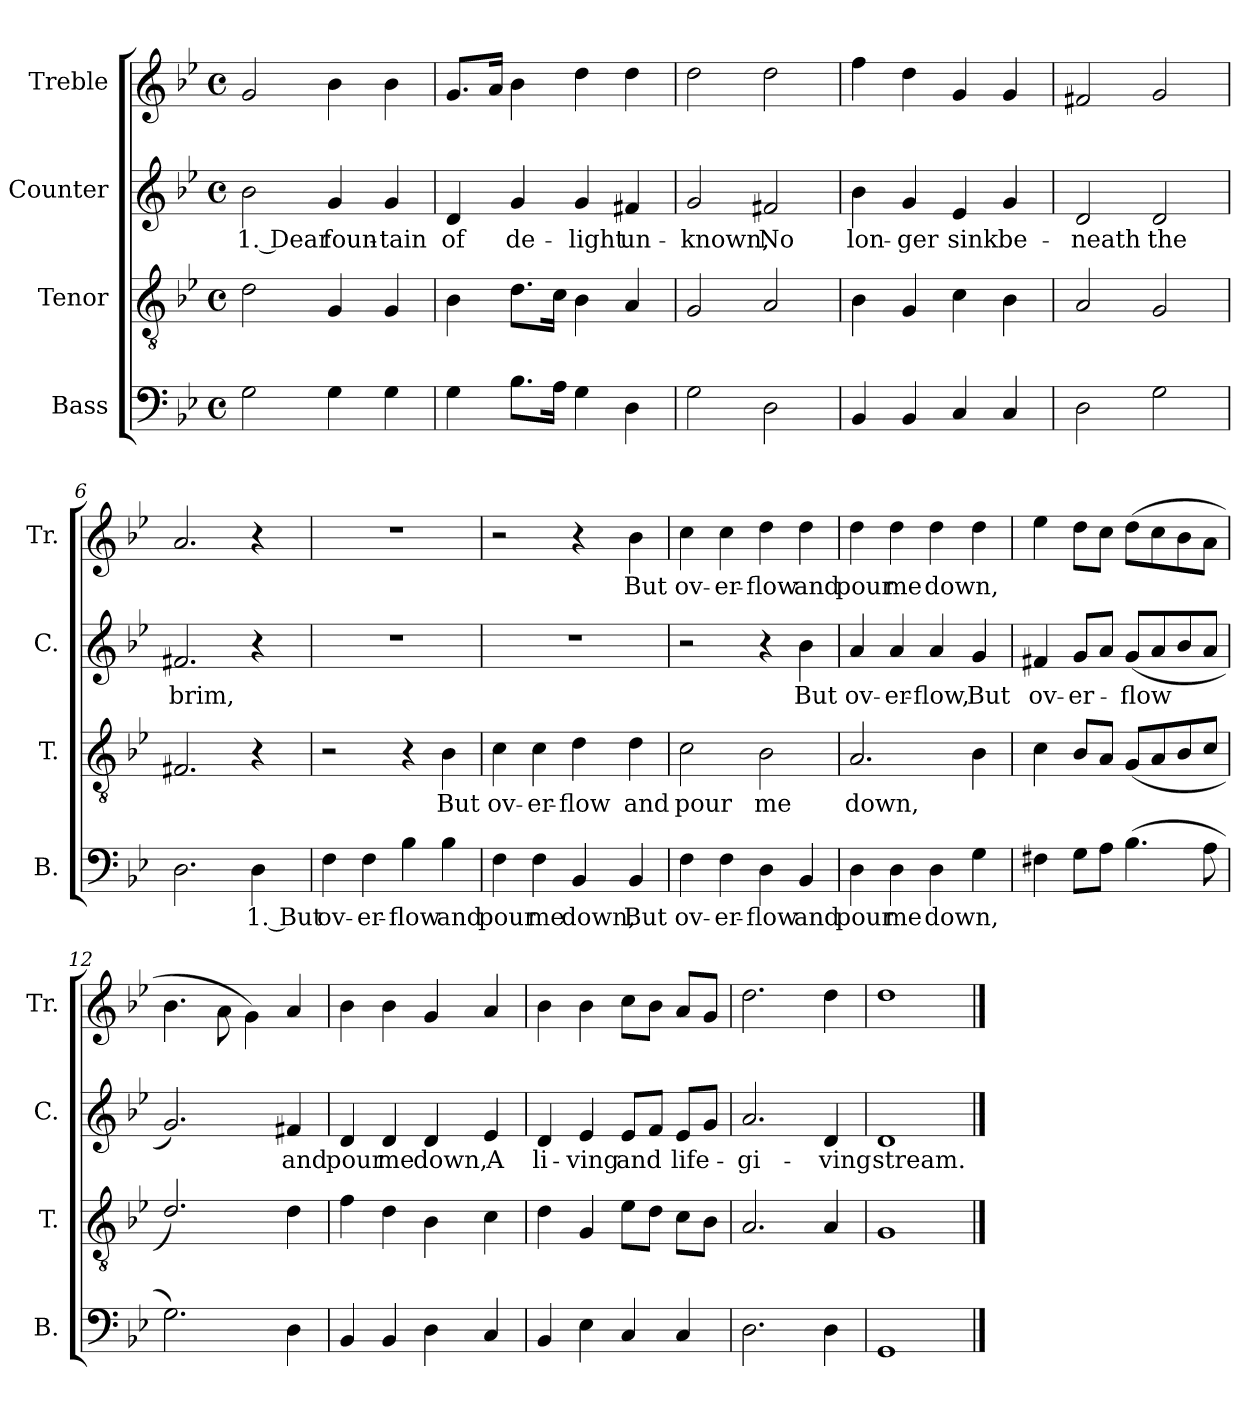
**kern	**text	**kern	**text	**kern	**text	**kern	**text
*part4	*part4	*part3	*part3	*part2	*part2	*part1	*part1
*staff4	*staff4	*staff3	*staff3	*staff2	*staff2	*staff1	*staff1
*I"Bass	*	*I"Tenor	*	*I"Counter	*	*I"Treble	*
*I'B.	*	*I'T.	*	*I'C.	*	*I'Tr.	*
*clefF4	*	*clefGv2	*	*clefG2	*	*clefG2	*
*k[b-e-]	*	*k[b-e-]	*	*k[b-e-]	*	*k[b-e-]	*
*M4/4	*	*M4/4	*	*M4/4	*	*M4/4	*
*met(c)	*	*met(c)	*	*met(c)	*	*met(c)	*
=1	=1	=1	=1	=1	=1	=1	=1
2G\	.	2d\	.	2b-\	1. Dear	2g/	.
4G\	.	4G/	.	4g/	foun-	4b-\	.
4G\	.	4G/	.	4g/	-tain	4b-\	.
=2	=2	=2	=2	=2	=2	=2	=2
4G\	.	4B-\	.	4d/	of	8.g/L	.
.	.	.	.	.	.	16a/Jk	.
8.B-\L	.	8.d\L	.	4g/	de-	4b-\	.
16A\Jk	.	16c\Jk	.	.	.	.	.
4G\	.	4B-\	.	4g/	-light	4dd\	.
4D\	.	4A/	.	4f#X/	un-	4dd\	.
=3	=3	=3	=3	=3	=3	=3	=3
2G\	.	2G/	.	2g/	-known,	2dd\	.
2D\	.	2A/	.	2f#X/	No	2dd\	.
=4	=4	=4	=4	=4	=4	=4	=4
4BB-/	.	4B-\	.	4b-\	lon-	4ff\	.
4BB-/	.	4G/	.	4g/	-ger	4dd\	.
4C/	.	4c\	.	4e-/	sink	4g/	.
4C/	.	4B-\	.	4g/	be-	4g/	.
=5	=5	=5	=5	=5	=5	=5	=5
2D\	.	2A/	.	2d/	-neath	2f#X/	.
2G\	.	2G/	.	2d/	the	2g/	.
=6	=6	=6	=6	=6	=6	=6	=6
2.D\	.	2.F#X/	.	2.f#X/	brim,	2.a/	.
4D\	1. But	4r	.	4r	.	4r	.
=7	=7	=7	=7	=7	=7	=7	=7
4F\	ov-	2r	.	1r	.	1r	.
4F\	-er-	.	.	.	.	.	.
4B-\	-flow	4r	.	.	.	.	.
4B-\	and	4B-\	But	.	.	.	.
=8	=8	=8	=8	=8	=8	=8	=8
4F\	pour	4c\	ov-	1r	.	2r	.
4F\	me	4c\	-er-	.	.	.	.
4BB-/	down,	4d\	-flow	.	.	4r	.
4BB-/	But	4d\	and	.	.	4b-\	But
=9	=9	=9	=9	=9	=9	=9	=9
4F\	ov-	2c\	pour	2r	.	4cc\	ov-
4F\	-er-	.	.	.	.	4cc\	-er-
4D\	-flow	2B-\	me	4r	.	4dd\	-flow
4BB-/	and	.	.	4b-\	But	4dd\	and
=10	=10	=10	=10	=10	=10	=10	=10
4D\	pour	2.A/	down,	4a/	ov-	4dd\	pour
4D\	me	.	.	4a/	-er-	4dd\	me
4D\	down,	.	.	4a/	-flow,	4dd\	down,
4G\	.	4B-\	.	4g/	But	4dd\	.
=11	=11	=11	=11	=11	=11	=11	=11
4F#X\	.	4c\	.	4f#X/	ov-	4ee-\	.
8G\L	.	8B-/L	.	8g/L	-er-	8dd\L	.
8A\J	.	8A/J	.	8a/J	.	8cc\J	.
(4.B-\	.	(8G/L	.	(8g/L	-flow	(8dd\L	.
.	.	8A/	.	8a/	.	8cc\	.
.	.	8B-/	.	8b-/	.	8b-\	.
8A\	.	8c/J	.	8a/J	.	8a\J	.
=12	=12	=12	=12	=12	=12	=12	=12
2.G\)	.	2.d/)	.	2.g/)	.	4.b-\	.
.	.	.	.	.	.	8a\	.
.	.	.	.	.	.	4g\)	.
4D\	.	4d\	.	4f#X/	and	4a/	.
=13	=13	=13	=13	=13	=13	=13	=13
4BB-/	.	4f\	.	4d/	pour	4b-\	.
4BB-/	.	4d\	.	4d/	me	4b-\	.
4D\	.	4B-\	.	4d/	down,	4g/	.
4C/	.	4c\	.	4e-/	A	4a/	.
=14	=14	=14	=14	=14	=14	=14	=14
4BB-/	.	4d\	.	4d/	li-	4b-\	.
4E-\	.	4G/	.	4e-/	-ving	4b-\	.
4C/	.	8e-\L	.	8e-/L	and	8cc\L	.
.	.	8d\J	.	8f/J	.	8b-\J	.
4C/	.	8c\L	.	8e-/L	life-	8a/L	.
.	.	8B-\J	.	8g/J	.	8g/J	.
=15	=15	=15	=15	=15	=15	=15	=15
2.D\	.	2.A/	.	2.a/	-gi-	2.dd\	.
4D\	.	4A/	.	4d/	-ving	4dd\	.
=16	=16	=16	=16	=16	=16	=16	=16
1GG	.	1G	.	1d	stream.	1dd	.
==	==	==	==	==	==	==	==
*-	*-	*-	*-	*-	*-	*-	*-
